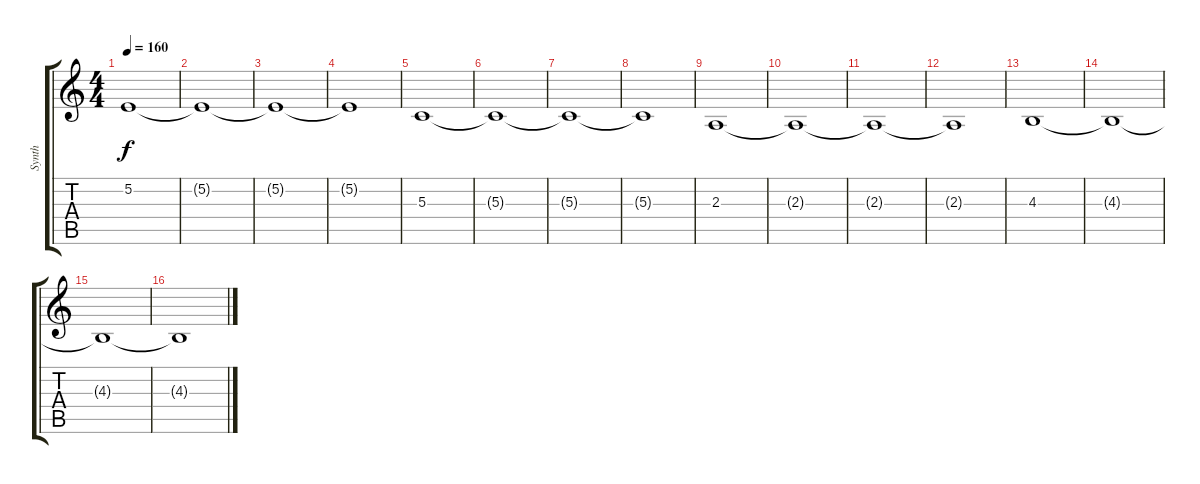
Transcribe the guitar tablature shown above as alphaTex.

\track ("Synth" "Synth") {instrument stringensemble1}
\staff {score tabs}
\tuning (E4 B3 G3 D3 A2 E2) {hide}
\ts (4 4)
\tempo 160
\clef g2
\ks c
5.2.1{dy f} |
5.2{t}.1 |
5.2{t}.1 |
5.2{t}.1 |
5.3.1 |
5.3{t}.1 |
5.3{t}.1 |
5.3{t}.1 |
2.3.1 |
2.3{t}.1 |
2.3{t}.1 |
2.3{t}.1 |
4.3.1 |
4.3{t}.1 |
4.3{t}.1 |
4.3{t}.1
